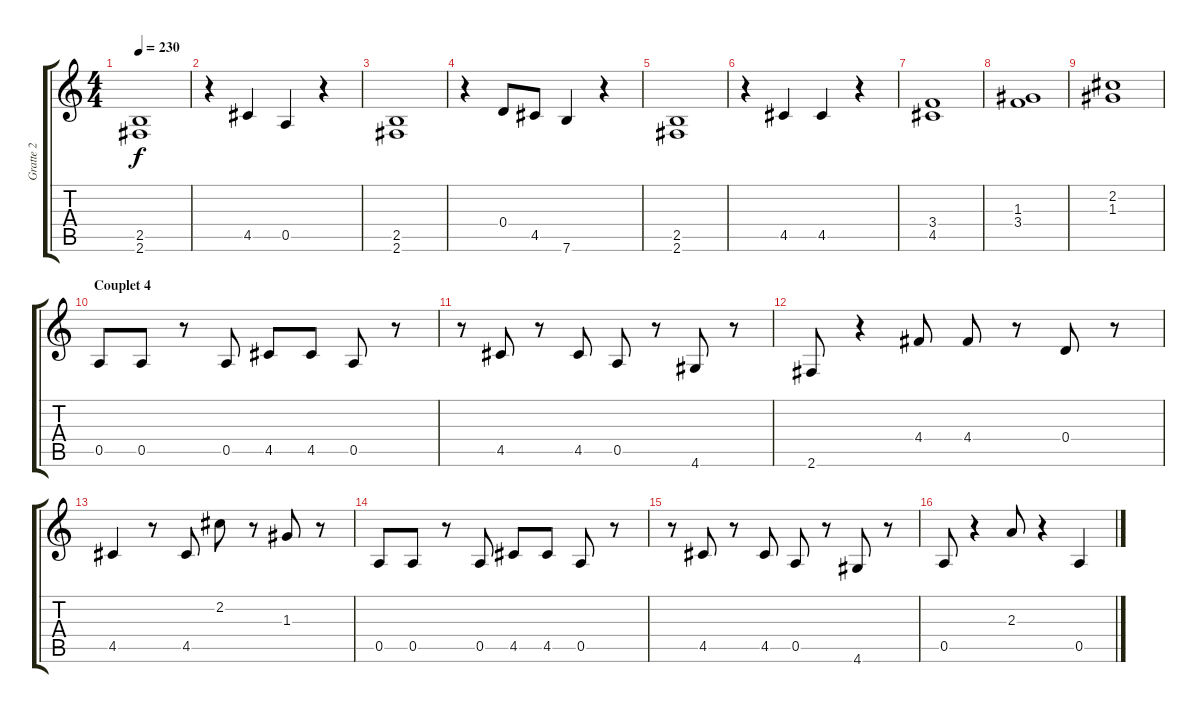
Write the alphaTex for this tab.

\track ("Gratte 2" "Gratte 2") {instrument overdrivenguitar}
\staff {score tabs}
\tuning (E4 B3 G3 D3 A2 E2) {hide}
\ts (4 4)
\tempo 230
\clef g2
\ks c
(2.5 2.6).1{dy f} |
r.4 4.5.4 0.5.4 r.4 |
(2.5 2.6).1 |
r.4 0.4.8 4.5.8 7.6.4 r.4 |
(2.5 2.6).1 |
r.4 4.5.4 4.5.4 r.4 |
(3.4 4.5).1 |
(1.3 3.4).1 |
(2.2 1.3).1 |
\section ("" "Couplet 4")
0.5.8 0.5.8 r.8 0.5.8 4.5.8 4.5.8 0.5.8 r.8 |
r.8 4.5.8 r.8 4.5.8 0.5.8 r.8 4.6.8 r.8 |
2.6.8 r.4 4.4.8 4.4.8 r.8 0.4.8 r.8 |
4.5.4 r.8 4.5.8 2.2.8 r.8 1.3.8 r.8 |
0.5.8 0.5.8 r.8 0.5.8 4.5.8 4.5.8 0.5.8 r.8 |
r.8 4.5.8 r.8 4.5.8 0.5.8 r.8 4.6.8 r.8 |
0.5.8 r.4 2.3.8 r.4 0.5.4
